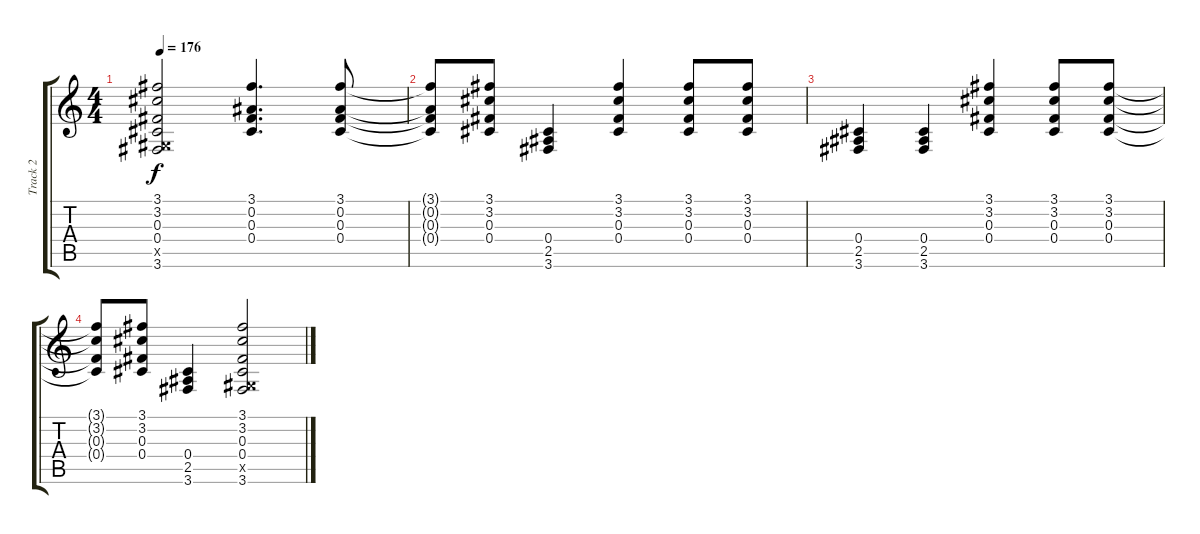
\track ("Track 2" "Track 2") {instrument acousticguitarsteel}
\staff {score tabs}
\tuning (Eb4 Bb3 Gb3 Db3 Ab2 Eb2) {hide}
\ts (4 4)
\tempo 176
\clef g2
\ks c
(3.1 3.2 0.3 0.4 0.5{x} 3.6).2{dy f} (3.1 0.2 0.3 0.4).4{d} (3.1 0.2 0.3 0.4).8 |
(3.1{t} 0.2{t} 0.3{t} 0.4{t}).8 (3.1 3.2 0.3 0.4).8 (0.4 2.5 3.6).4 (3.1 3.2 0.3 0.4).4 (3.1 3.2 0.3 0.4).8 (3.1 3.2 0.3 0.4).8 |
(0.4 2.5 3.6).4 (0.4 2.5 3.6).4 (3.1 3.2 0.3 0.4).4 (3.1 3.2 0.3 0.4).8 (3.1 3.2 0.3 0.4).8 |
(3.1{t} 3.2{t} 0.3{t} 0.4{t}).8 (3.1 3.2 0.3 0.4).8 (0.4 2.5 3.6).4 (3.1 3.2 0.3 0.4 0.5{x} 3.6).2
